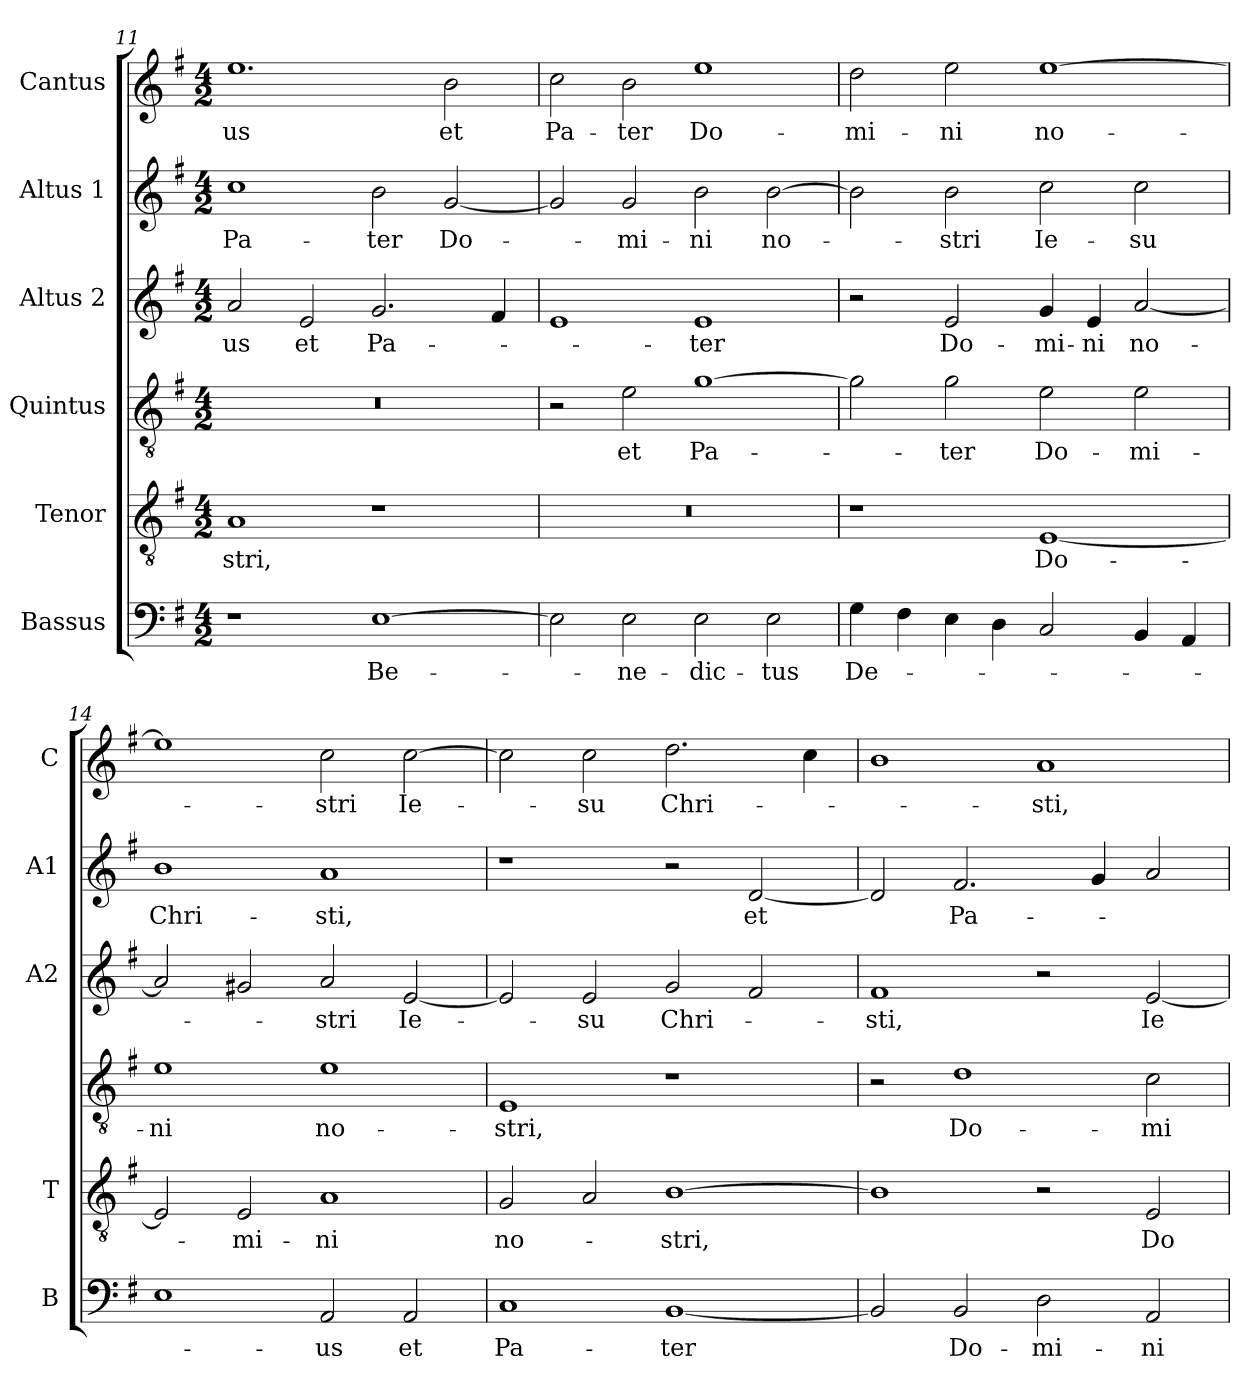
**kern	**text	**kern	**text	**kern	**text	**kern	**text	**kern	**text	**kern	**text
*part6	*part6	*part5	*part5	*part4	*part4	*part3	*part3	*part2	*part2	*part1	*part1
*staff6	*staff6	*staff5	*staff5	*staff4	*staff4	*staff3	*staff3	*staff2	*staff2	*staff1	*staff1
*I"Bassus	*	*I"Tenor	*	*I"Quintus	*	*I"Altus 2	*	*I"Altus 1	*	*I"Cantus	*
*I'B	*	*I'T	*	*	*	*I'A2	*	*I'A1	*	*I'C	*
*clefF4	*	*clefGv2	*	*clefGv2	*	*clefG2	*	*clefG2	*	*clefG2	*
*k[f#]	*	*k[f#]	*	*k[f#]	*	*k[f#]	*	*k[f#]	*	*k[f#]	*
*G:	*	*G:	*	*G:	*	*G:	*	*G:	*	*G:	*
*M4/2	*	*M4/2	*	*M4/2	*	*M4/2	*	*M4/2	*	*M4/2	*
=11	=11	=11	=11	=11	=11	=11	=11	=11	=11	=11	=11
!	!	!	!LO:LY:b	!	!	!	!LO:LY:b	!	!LO:LY:b	!	!LO:LY:b
1r	.	1A	-stri,	0r	.	2a/	-us	1cc	Pa-	1.ee	-us
!	!	!	!	!	!	!	!LO:LY:b	!	!	!	!
.	.	.	.	.	.	2e/	et	.	.	.	.
!	!LO:LY:b	!	!	!	!	!	!LO:LY:b	!	!LO:LY:b	!	!
[1E	Be-	1r	.	.	.	2.g/	Pa-	2b\	-ter	.	.
!	!	!	!	!	!	!	!	!	!LO:LY:b	!	!LO:LY:b
.	.	.	.	.	.	.	.	[2g/	Do-	2b\	et
.	.	.	.	.	.	4f#/	.	.	.	.	.
=12	=12	=12	=12	=12	=12	=12	=12	=12	=12	=12	=12
!	!	!	!	!	!	!	!	!	!	!	!LO:LY:b
2E\]	.	0r	.	2r	.	1e	.	2g/]	.	2cc\	Pa-
!	!LO:LY:b	!	!	!	!LO:LY:b	!	!	!	!LO:LY:b	!	!LO:LY:b
2E\	-ne-	.	.	2e\	et	.	.	2g/	-mi-	2b\	-ter
!	!LO:LY:b	!	!	!	!LO:LY:b	!	!LO:LY:b	!	!LO:LY:b	!	!LO:LY:b
2E\	-dic-	.	.	[1g	Pa-	1e	-ter	2b\	-ni	1ee	Do-
!	!LO:LY:b	!	!	!	!	!	!	!	!LO:LY:b	!	!
2E\	-tus	.	.	.	.	.	.	[2b\	no-	.	.
=13	=13	=13	=13	=13	=13	=13	=13	=13	=13	=13	=13
!	!LO:LY:b	!	!	!	!	!	!	!	!	!	!LO:LY:b
4G\	De-	1r	.	2g\]	.	2r	.	2b\]	.	2dd\	-mi-
4F#\	.	.	.	.	.	.	.	.	.	.	.
!	!	!	!	!	!LO:LY:b	!	!LO:LY:b	!	!LO:LY:b	!	!LO:LY:b
4E\	.	.	.	2g\	-ter	2e/	Do-	2b\	-stri	2ee\	-ni
4D\	.	.	.	.	.	.	.	.	.	.	.
!	!	!	!LO:LY:b	!	!LO:LY:b	!	!LO:LY:b	!	!LO:LY:b	!	!LO:LY:b
2C/	.	[1E	Do-	2e\	Do-	4g/	-mi-	2cc\	Ie-	[1ee	no-
!	!	!	!	!	!	!	!LO:LY:b	!	!	!	!
.	.	.	.	.	.	4e/	-ni	.	.	.	.
!	!	!	!	!	!LO:LY:b	!	!LO:LY:b	!	!LO:LY:b	!	!
4BB/	.	.	.	2e\	-mi-	[2a/	no-	2cc\	-su	.	.
4AA/	.	.	.	.	.	.	.	.	.	.	.
=14	=14	=14	=14	=14	=14	=14	=14	=14	=14	=14	=14
!	!	!	!	!	!LO:LY:b	!	!	!	!LO:LY:b	!	!
1E	.	2E/]	.	1e	-ni	2a/]	.	1b	Chri-	1ee]	.
!	!	!	!LO:LY:b	!	!	!	!	!	!	!	!
.	.	2E/	-mi-	.	.	2g#X/	.	.	.	.	.
!	!LO:LY:b	!	!LO:LY:b	!	!LO:LY:b	!	!LO:LY:b	!	!LO:LY:b	!	!LO:LY:b
2AA/	-us	1A	-ni	1e	no-	2a/	-stri	1a	-sti,	2cc\	-stri
!	!LO:LY:b	!	!	!	!	!	!LO:LY:b	!	!	!	!LO:LY:b
2AA/	et	.	.	.	.	[2e/	Ie-	.	.	[2cc\	Ie-
!!LO:PB:g=z
=15	=15	=15	=15	=15	=15	=15	=15	=15	=15	=15	=15
!	!LO:LY:b	!	!LO:LY:b	!	!LO:LY:b	!	!	!	!	!	!
1C	Pa-	2G/	no-	1E	-stri,	2e/]	.	1r	.	2cc\]	.
!	!	!	!	!	!	!	!LO:LY:b	!	!	!	!LO:LY:b
.	.	2A/	.	.	.	2e/	-su	.	.	2cc\	-su
!	!LO:LY:b	!	!LO:LY:b	!	!	!	!LO:LY:b	!	!	!	!LO:LY:b
[1BB	-ter	[1B	-stri,	1r	.	2g/	Chri-	2r	.	2.dd\	Chri-
!	!	!	!	!	!	!	!	!	!LO:LY:b	!	!
.	.	.	.	.	.	2f#/	.	[2d/	et	.	.
.	.	.	.	.	.	.	.	.	.	4cc\	.
=16	=16	=16	=16	=16	=16	=16	=16	=16	=16	=16	=16
!	!	!	!	!	!	!	!LO:LY:b	!	!	!	!
2BB/]	.	1B]	.	2r	.	1f#	-sti,	2d/]	.	1b	.
!	!LO:LY:b	!	!	!	!LO:LY:b	!	!	!	!LO:LY:b	!	!
2BB/	Do-	.	.	1d	Do-	.	.	2.f#/	Pa-	.	.
!	!LO:LY:b	!	!	!	!	!	!	!	!	!	!LO:LY:b
2D\	-mi-	2r	.	.	.	2r	.	.	.	1a	-sti,
.	.	.	.	.	.	.	.	4g/	.	.	.
!	!LO:LY:b	!	!LO:LY:b	!	!LO:LY:b	!	!LO:LY:b	!	!	!	!
2AA/	-ni	2E/	Do-	2c\	-mi-	[2e/	Ie-	2a/	.	.	.
=	=	=	=	=	=	=	=	=	=	=	=
*-	*-	*-	*-	*-	*-	*-	*-	*-	*-	*-	*-
